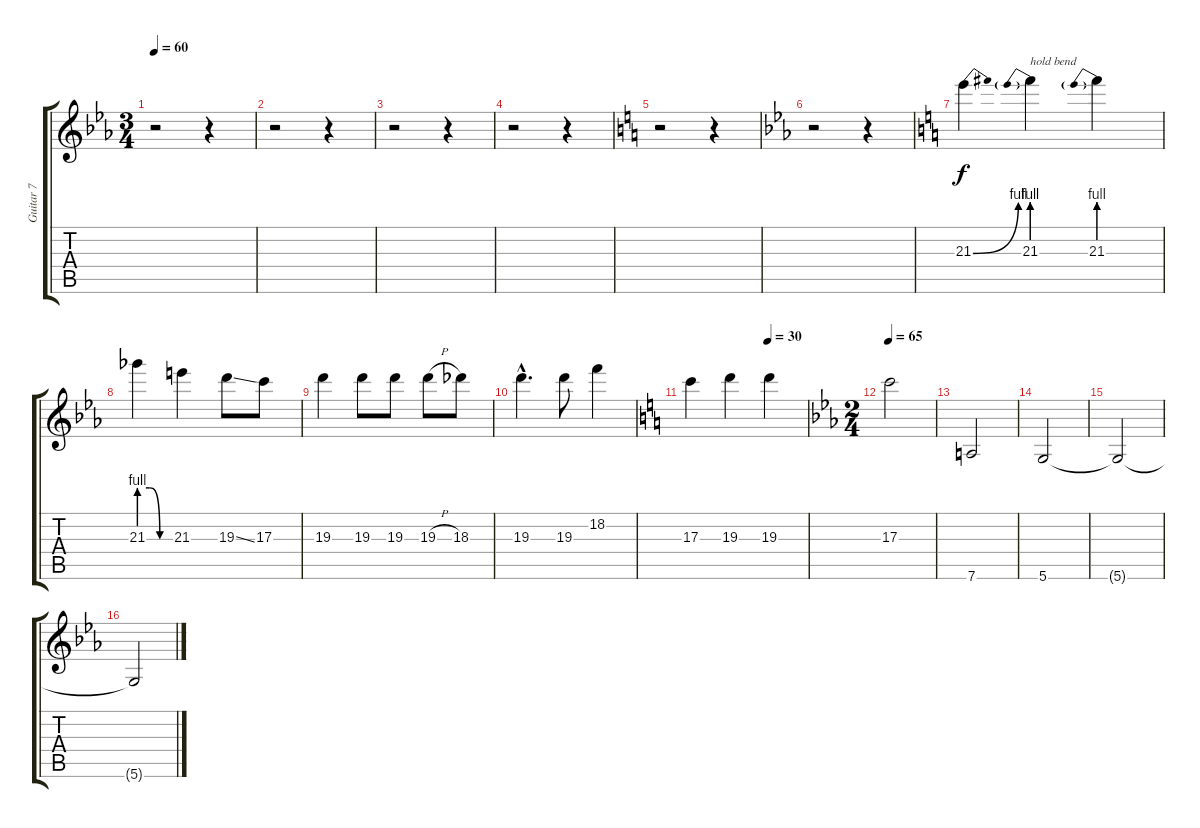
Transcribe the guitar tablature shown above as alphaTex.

\track ("Guitar 7" "Guitar 7") {instrument electricguitarmuted}
\staff {score tabs}
\tuning (E4 B3 G3 D3 A2 D2) {hide}
\ts (3 4)
\tempo 60
\clef g2
\ks eb
r.2{dy f} r.4 |
r.2 r.4 |
r.2 r.4 |
r.2 r.4 |
\ks c
r.2 r.4 |
\ks eb
r.2 r.4 |
\ks c
21.3{be (bend 0 0 60 4)}.4{volume 11 balance 8 instrument overdrivenguitar} 21.3{be (prebend 0 4 60 4)}.4{txt "hold bend"} 21.3{be (prebend 0 4 60 4)}.4 |
\ks eb
21.3{be (custom 0 4 20 4 40 0 60 0)}.4 21.3.4 19.3{ss}.8 17.3.8 |
19.3.4 19.3.8 19.3.8 19.3{h}.8 18.3.8 |
19.3{hac}.4{d} 19.3.8 18.2.4 |
\tempo (30 0.6666666666666666)
\ks c
17.3.4 19.3.4 19.3.4 |
\ts (2 4)
\tempo 65
\ks eb
17.3.2 |
7.6.2 |
5.6.2 |
5.6{t}.2 |
5.6{t}.2
